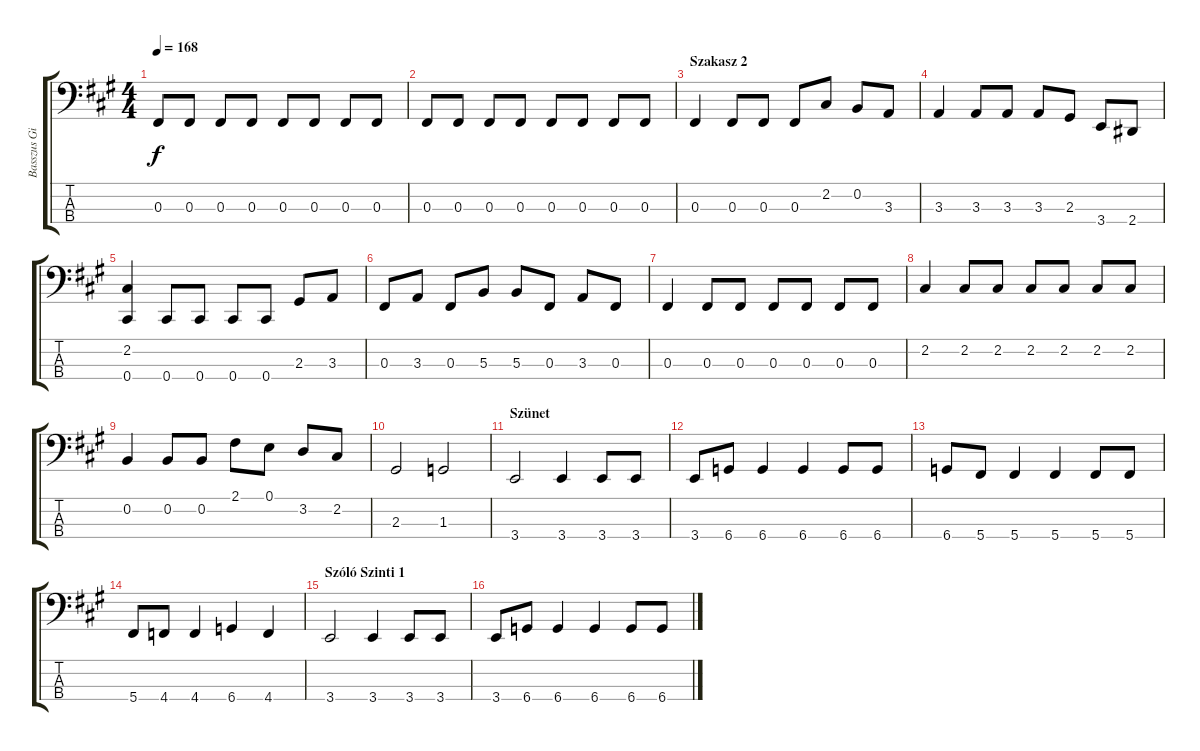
\track ("Basszus Gitár" "Basszus Gi") {instrument electricbassfinger}
\staff {score tabs}
\tuning (E2 B1 Gb1 Db1) {hide}
\ts (4 4)
\tempo 168
\clef f4
\ks f#minor
0.3.8{dy f} 0.3.8 0.3.8 0.3.8 0.3.8 0.3.8 0.3.8 0.3.8 |
0.3.8 0.3.8 0.3.8 0.3.8 0.3.8 0.3.8 0.3.8 0.3.8 |
\section ("" "Szakasz 2")
0.3.4 0.3.8 0.3.8 0.3.8 2.2.8 0.2.8 3.3.8 |
3.3.4 3.3.8 3.3.8 3.3.8 2.3.8 3.4.8 2.4.8 |
(2.2 0.4).4 0.4.8 0.4.8 0.4.8 0.4.8 2.3.8 3.3.8 |
0.3.8 3.3.8 0.3.8 5.3.8 5.3.8 0.3.8 3.3.8 0.3.8 |
0.3.4 0.3.8 0.3.8 0.3.8 0.3.8 0.3.8 0.3.8 |
2.2.4 2.2.8 2.2.8 2.2.8 2.2.8 2.2.8 2.2.8 |
0.2.4 0.2.8 0.2.8 2.1.8 0.1.8 3.2.8 2.2.8 |
2.3.2 1.3.2 |
\section ("" "Szünet")
3.4.2 3.4.4 3.4.8 3.4.8 |
3.4.8 6.4.8 6.4.4 6.4.4 6.4.8 6.4.8 |
6.4.8 5.4.8 5.4.4 5.4.4 5.4.8 5.4.8 |
5.4.8 4.4.8 4.4.4 6.4.4 4.4.4 |
\section ("" "Szóló Szinti 1")
3.4.2 3.4.4 3.4.8 3.4.8 |
3.4.8 6.4.8 6.4.4 6.4.4 6.4.8 6.4.8
